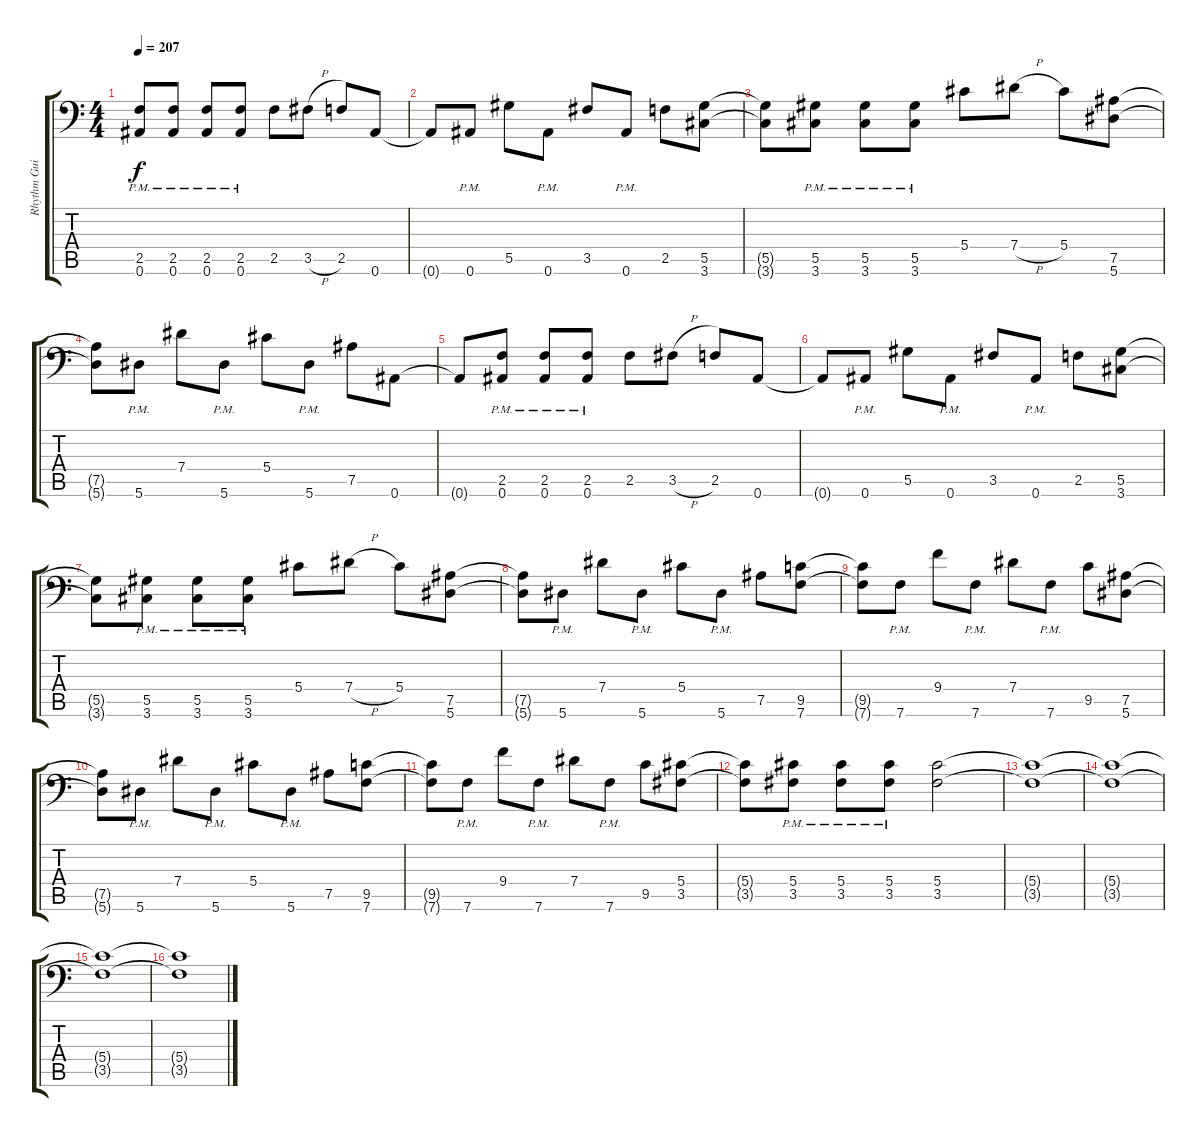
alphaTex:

\track ("Rhythm Guitar" "Rhythm Gui") {instrument overdrivenguitar}
\staff {score tabs}
\tuning (Bb3 F3 Db3 Ab2 Eb2 Bb1) {hide}
\ts (4 4)
\tempo 207
\clef f4
\ks c
(2.5{pm} 0.6{pm}).8{dy f} (2.5{pm} 0.6{pm}).8 (2.5{pm} 0.6{pm}).8 (2.5{pm} 0.6{pm}).8 2.5.8 3.5{h}.8 2.5.8 0.6.8 |
0.6{t}.8 0.6{pm}.8 5.5.8 0.6{pm}.8 3.5.8 0.6{pm}.8 2.5.8 (5.5 3.6).8 |
(5.5{t} 3.6{t}).8 (5.5{pm} 3.6{pm}).8 (5.5{pm} 3.6{pm}).8 (5.5{pm} 3.6{pm}).8 5.4.8 7.4{h}.8 5.4.8 (7.5 5.6).8 |
(7.5{t} 5.6{t}).8 5.6{pm}.8 7.4.8 5.6{pm}.8 5.4.8 5.6{pm}.8 7.5.8 0.6.8 |
0.6{t}.8 (2.5{pm} 0.6{pm}).8 (2.5{pm} 0.6{pm}).8 (2.5{pm} 0.6{pm}).8 2.5.8 3.5{h}.8 2.5.8 0.6.8 |
0.6{t}.8 0.6{pm}.8 5.5.8 0.6{pm}.8 3.5.8 0.6{pm}.8 2.5.8 (5.5 3.6).8 |
(5.5{t} 3.6{t}).8 (5.5{pm} 3.6{pm}).8 (5.5{pm} 3.6{pm}).8 (5.5{pm} 3.6{pm}).8 5.4.8 7.4{h}.8 5.4.8 (7.5 5.6).8 |
(7.5{t} 5.6{t}).8 5.6{pm}.8 7.4.8 5.6{pm}.8 5.4.8 5.6{pm}.8 7.5.8 (9.5 7.6).8 |
(9.5{t} 7.6{t}).8 7.6{pm}.8 9.4.8 7.6{pm}.8 7.4.8 7.6{pm}.8 9.5.8 (7.5 5.6).8 |
(7.5{t} 5.6{t}).8 5.6{pm}.8 7.4.8 5.6{pm}.8 5.4.8 5.6{pm}.8 7.5.8 (9.5 7.6).8 |
(9.5{t} 7.6{t}).8 7.6{pm}.8 9.4.8 7.6{pm}.8 7.4.8 7.6{pm}.8 9.5.8 (5.4 3.5).8 |
(5.4{t} 3.5{t}).8 (5.4{pm} 3.5{pm}).8 (5.4{pm} 3.5{pm}).8 (5.4{pm} 3.5{pm}).8 (5.4 3.5).2 |
(5.4{t} 3.5{t}).1 |
(5.4{t} 3.5{t}).1 |
(5.4{t} 3.5{t}).1 |
(5.4{t} 3.5{t}).1
